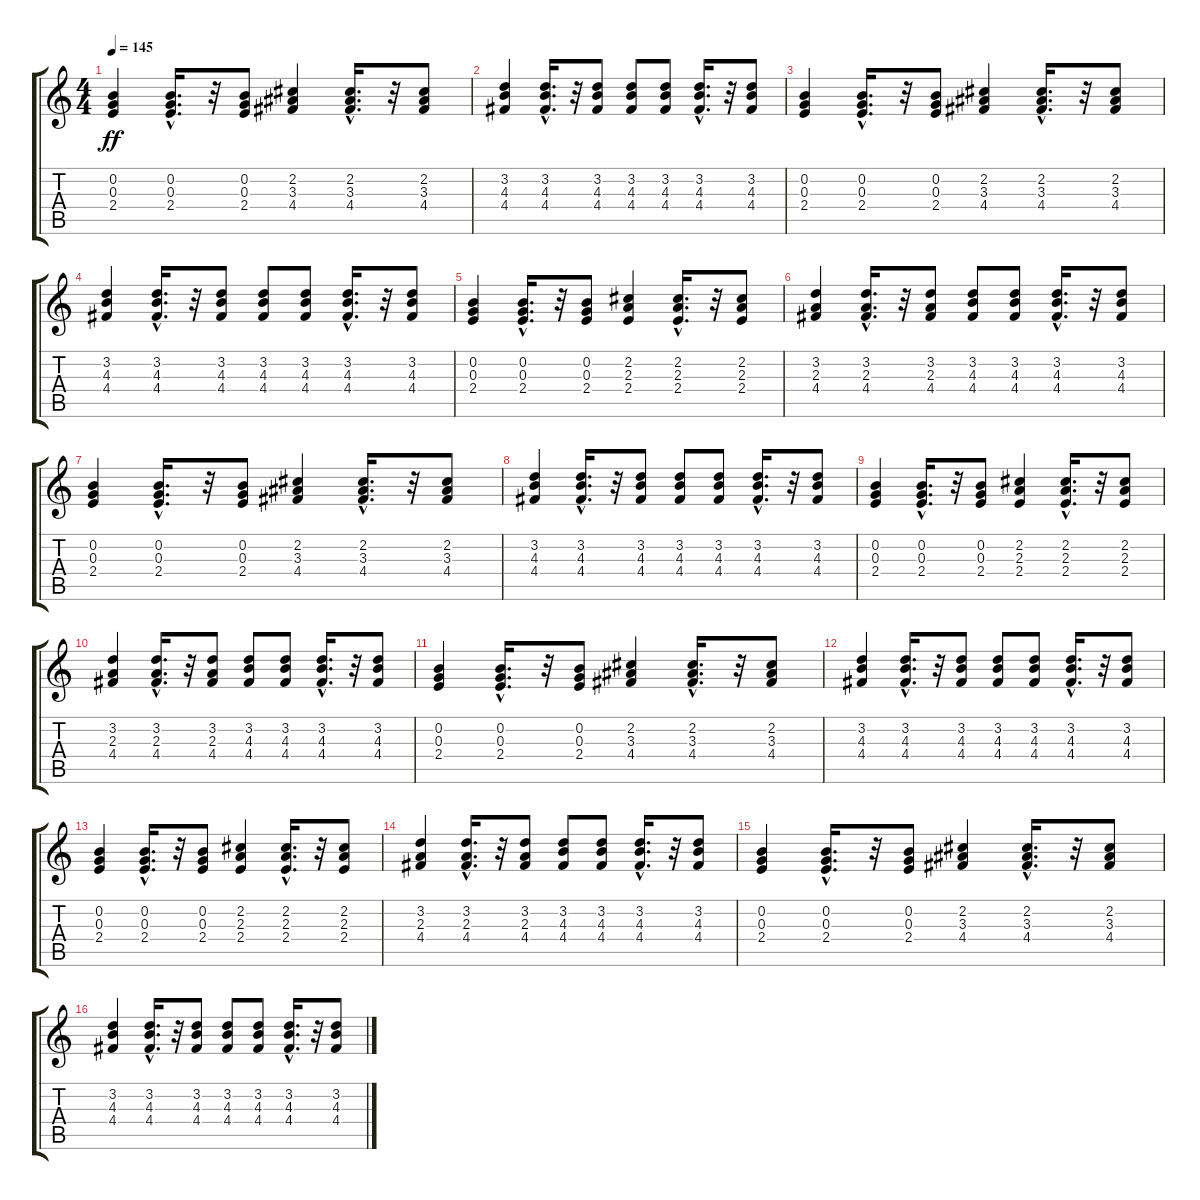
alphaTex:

\track "" {instrument acousticguitarsteel}
\staff {score tabs}
\tuning (E4 B3 G3 D3 A2 E2) {hide}
\ts (4 4)
\tempo 145
\clef g2
\ks c
(0.2 0.3 2.4).4{dy ff} (0.2{hac} 0.3{hac} 2.4{hac}).16{d} r.32 (0.2 0.3 2.4).8 (2.2 3.3 4.4).4 (2.2{hac} 3.3{hac} 4.4{hac}).16{d} r.32 (2.2 3.3 4.4).8 |
(3.2 4.3 4.4).4 (3.2{hac} 4.3{hac} 4.4{hac}).16{d} r.32 (3.2 4.3 4.4).8 (3.2 4.3 4.4).8 (3.2 4.3 4.4).8 (3.2{hac} 4.3{hac} 4.4{hac}).16{d} r.32 (3.2 4.3 4.4).8 |
(0.2 0.3 2.4).4 (0.2{hac} 0.3{hac} 2.4{hac}).16{d} r.32 (0.2 0.3 2.4).8 (2.2 3.3 4.4).4 (2.2{hac} 3.3{hac} 4.4{hac}).16{d} r.32 (2.2 3.3 4.4).8 |
(3.2 4.3 4.4).4 (3.2{hac} 4.3{hac} 4.4{hac}).16{d} r.32 (3.2 4.3 4.4).8 (3.2 4.3 4.4).8 (3.2 4.3 4.4).8 (3.2{hac} 4.3{hac} 4.4{hac}).16{d} r.32 (3.2 4.3 4.4).8 |
(0.2 0.3 2.4).4 (0.2{hac} 0.3{hac} 2.4{hac}).16{d} r.32 (0.2 0.3 2.4).8 (2.2 2.3 2.4).4 (2.2{hac} 2.3{hac} 2.4{hac}).16{d} r.32 (2.2 2.3 2.4).8 |
(3.2 2.3 4.4).4 (3.2{hac} 2.3{hac} 4.4{hac}).16{d} r.32 (3.2 2.3 4.4).8 (3.2 4.3 4.4).8 (3.2 4.3 4.4).8 (3.2{hac} 4.3{hac} 4.4{hac}).16{d} r.32 (3.2 4.3 4.4).8 |
(0.2 0.3 2.4).4 (0.2{hac} 0.3{hac} 2.4{hac}).16{d} r.32 (0.2 0.3 2.4).8 (2.2 3.3 4.4).4 (2.2{hac} 3.3{hac} 4.4{hac}).16{d} r.32 (2.2 3.3 4.4).8 |
(3.2 4.3 4.4).4 (3.2{hac} 4.3{hac} 4.4{hac}).16{d} r.32 (3.2 4.3 4.4).8 (3.2 4.3 4.4).8 (3.2 4.3 4.4).8 (3.2{hac} 4.3{hac} 4.4{hac}).16{d} r.32 (3.2 4.3 4.4).8 |
(0.2 0.3 2.4).4 (0.2{hac} 0.3{hac} 2.4{hac}).16{d} r.32 (0.2 0.3 2.4).8 (2.2 2.3 2.4).4 (2.2{hac} 2.3{hac} 2.4{hac}).16{d} r.32 (2.2 2.3 2.4).8 |
(3.2 2.3 4.4).4 (3.2{hac} 2.3{hac} 4.4{hac}).16{d} r.32 (3.2 2.3 4.4).8 (3.2 4.3 4.4).8 (3.2 4.3 4.4).8 (3.2{hac} 4.3{hac} 4.4{hac}).16{d} r.32 (3.2 4.3 4.4).8 |
(0.2 0.3 2.4).4 (0.2{hac} 0.3{hac} 2.4{hac}).16{d} r.32 (0.2 0.3 2.4).8 (2.2 3.3 4.4).4 (2.2{hac} 3.3{hac} 4.4{hac}).16{d} r.32 (2.2 3.3 4.4).8 |
(3.2 4.3 4.4).4 (3.2{hac} 4.3{hac} 4.4{hac}).16{d} r.32 (3.2 4.3 4.4).8 (3.2 4.3 4.4).8 (3.2 4.3 4.4).8 (3.2{hac} 4.3{hac} 4.4{hac}).16{d} r.32 (3.2 4.3 4.4).8 |
(0.2 0.3 2.4).4 (0.2{hac} 0.3{hac} 2.4{hac}).16{d} r.32 (0.2 0.3 2.4).8 (2.2 2.3 2.4).4 (2.2{hac} 2.3{hac} 2.4{hac}).16{d} r.32 (2.2 2.3 2.4).8 |
(3.2 2.3 4.4).4 (3.2{hac} 2.3{hac} 4.4{hac}).16{d} r.32 (3.2 2.3 4.4).8 (3.2 4.3 4.4).8 (3.2 4.3 4.4).8 (3.2{hac} 4.3{hac} 4.4{hac}).16{d} r.32 (3.2 4.3 4.4).8 |
(0.2 0.3 2.4).4 (0.2{hac} 0.3{hac} 2.4{hac}).16{d} r.32 (0.2 0.3 2.4).8 (2.2 3.3 4.4).4 (2.2{hac} 3.3{hac} 4.4{hac}).16{d} r.32 (2.2 3.3 4.4).8 |
(3.2 4.3 4.4).4 (3.2{hac} 4.3{hac} 4.4{hac}).16{d} r.32 (3.2 4.3 4.4).8 (3.2 4.3 4.4).8 (3.2 4.3 4.4).8 (3.2{hac} 4.3{hac} 4.4{hac}).16{d} r.32 (3.2 4.3 4.4).8
